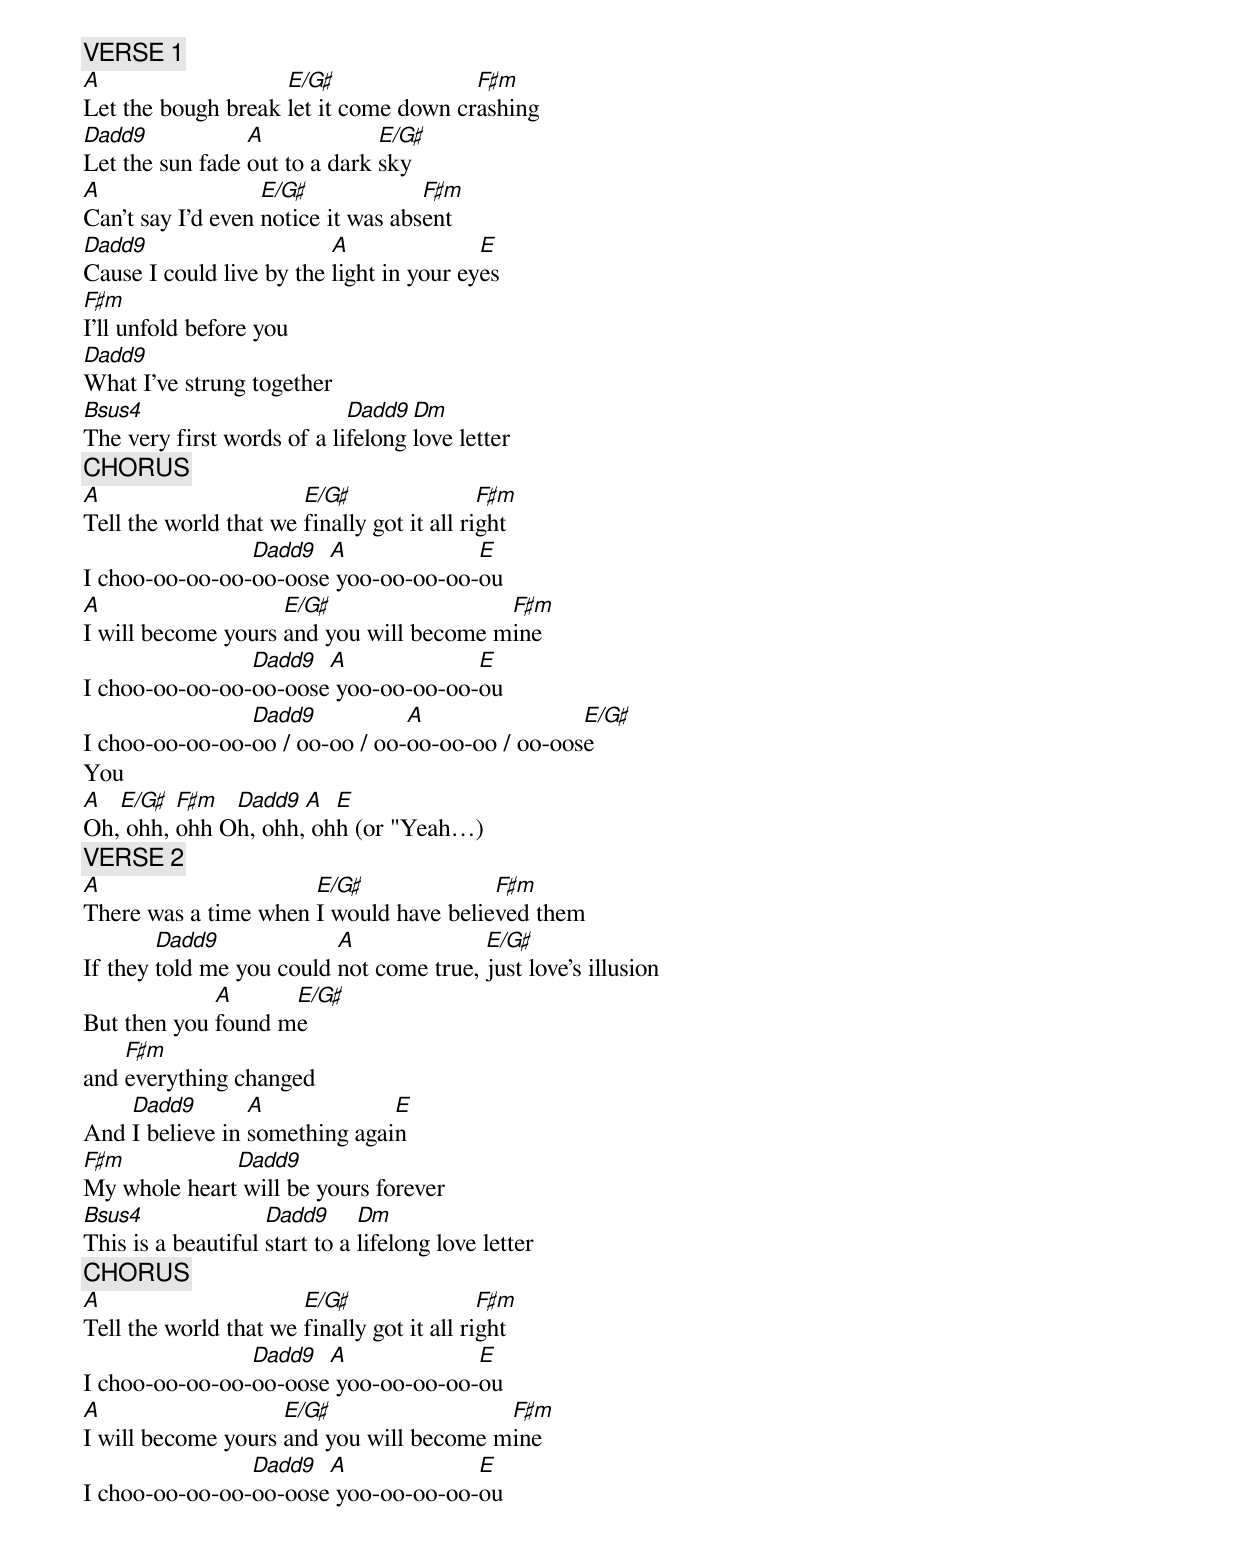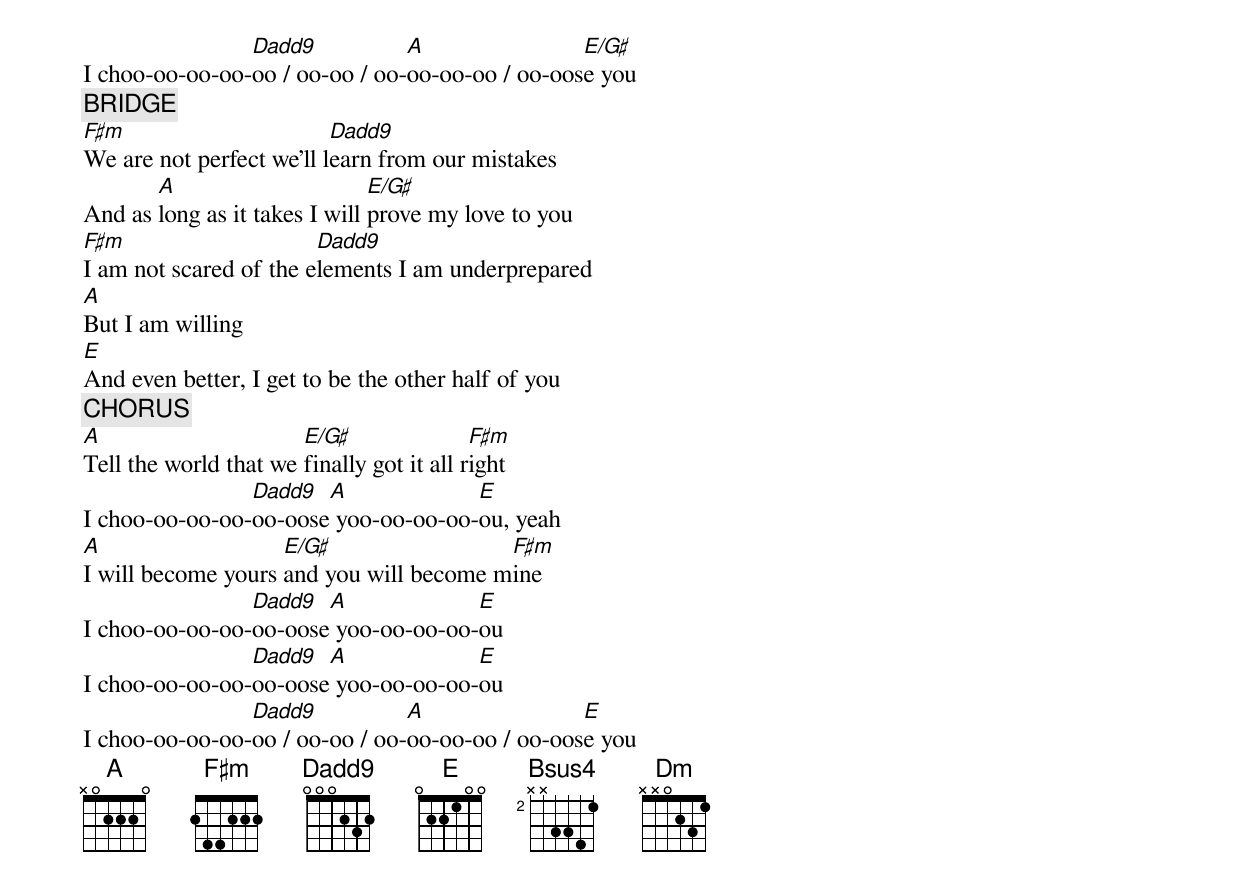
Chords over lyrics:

[VERSE 1]
A                   E/G♯               F♯m
Let the bough break let it come down crashing
Dadd9            A             E/G♯
Let the sun fade out to a dark sky
A                  E/G♯             F♯m
Can’t say I’d even notice it was absent
Dadd9                     A               E
Cause I could live by the light in your eyes
F♯m
I’ll unfold before you
Dadd9
What I’ve strung together
Bsus4                       Dadd9  Dm
The very first words of a lifelong love letter
[CHORUS]
A                      E/G♯                 F♯m
Tell the world that we finally got it all right
                Dadd9  A             E
I choo-oo-oo-oo-oo-oose yoo-oo-oo-oo-ou
A                   E/G♯                 F♯m
I will become yours and you will become mine
                Dadd9  A             E
I choo-oo-oo-oo-oo-oose yoo-oo-oo-oo-ou
                Dadd9           A                E/G♯
I choo-oo-oo-oo-oo / oo-oo / oo-oo-oo-oo / oo-oose
You
A  E/G♯  F♯m  Dadd9  A  E
Oh, ohh, ohh Oh, ohh, ohh (or "Yeah…)
[VERSE 2]
A                     E/G♯              F♯m
There was a time when I would have believed them
        Dadd9             A              E/G♯
If they told me you could not come true, just love’s illusion
             A      E/G♯
But then you found me
    F♯m
and everything changed
    Dadd9        A             E
And I believe in something again
F♯m           Dadd9
My whole heart will be yours forever
Bsus4               Dadd9      Dm
This is a beautiful start to a lifelong love letter
[CHORUS]
A                      E/G♯                 F♯m
Tell the world that we finally got it all right
                Dadd9  A             E
I choo-oo-oo-oo-oo-oose yoo-oo-oo-oo-ou
A                   E/G♯                 F♯m
I will become yours and you will become mine
                Dadd9  A             E
I choo-oo-oo-oo-oo-oose yoo-oo-oo-oo-ou
                Dadd9           A                E/G♯
I choo-oo-oo-oo-oo / oo-oo / oo-oo-oo-oo / oo-oose you
[BRIDGE]
F♯m                       Dadd9
We are not perfect we’ll learn from our mistakes
       A                       E/G♯
And as long as it takes I will prove my love to you
F♯m                     Dadd9
I am not scared of the elements I am underprepared
A
But I am willing
E
And even better, I get to be the other half of you
[CHORUS]
A                      E/G♯                F♯m
Tell the world that we finally got it all right
                Dadd9  A             E
I choo-oo-oo-oo-oo-oose yoo-oo-oo-oo-ou, yeah
A                   E/G♯                 F♯m
I will become yours and you will become mine
                Dadd9  A             E
I choo-oo-oo-oo-oo-oose yoo-oo-oo-oo-ou
                Dadd9  A             E
I choo-oo-oo-oo-oo-oose yoo-oo-oo-oo-ou
                Dadd9           A                E
I choo-oo-oo-oo-oo / oo-oo / oo-oo-oo-oo / oo-oose you
